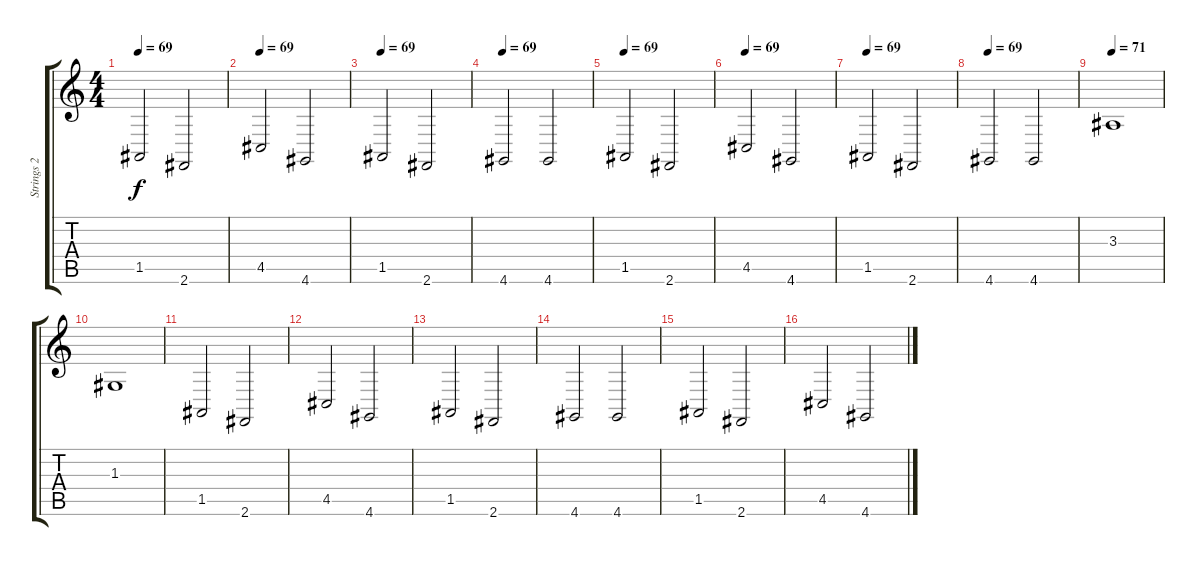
\track ("Strings 2" "Strings 2") {instrument stringensemble1}
\staff {score tabs}
\tuning (E4 B3 G3 D3 A2 E2) {hide}
\ts (4 4)
\tempo 69
\clef g2
\ks c
1.5.2{dy f} 2.6.2 |
\tempo 69
4.5.2 4.6.2 |
\tempo 69
1.5.2 2.6.2 |
\tempo 69
4.6.2 4.6.2 |
\tempo 69
1.5.2 2.6.2 |
\tempo 69
4.5.2 4.6.2 |
\tempo 69
1.5.2 2.6.2 |
\tempo 69
4.6.2 4.6.2 |
\tempo 71
3.3.1 |
1.3.1 |
1.5.2 2.6.2 |
4.5.2 4.6.2 |
1.5.2 2.6.2 |
4.6.2 4.6.2 |
1.5.2 2.6.2 |
4.5.2 4.6.2
